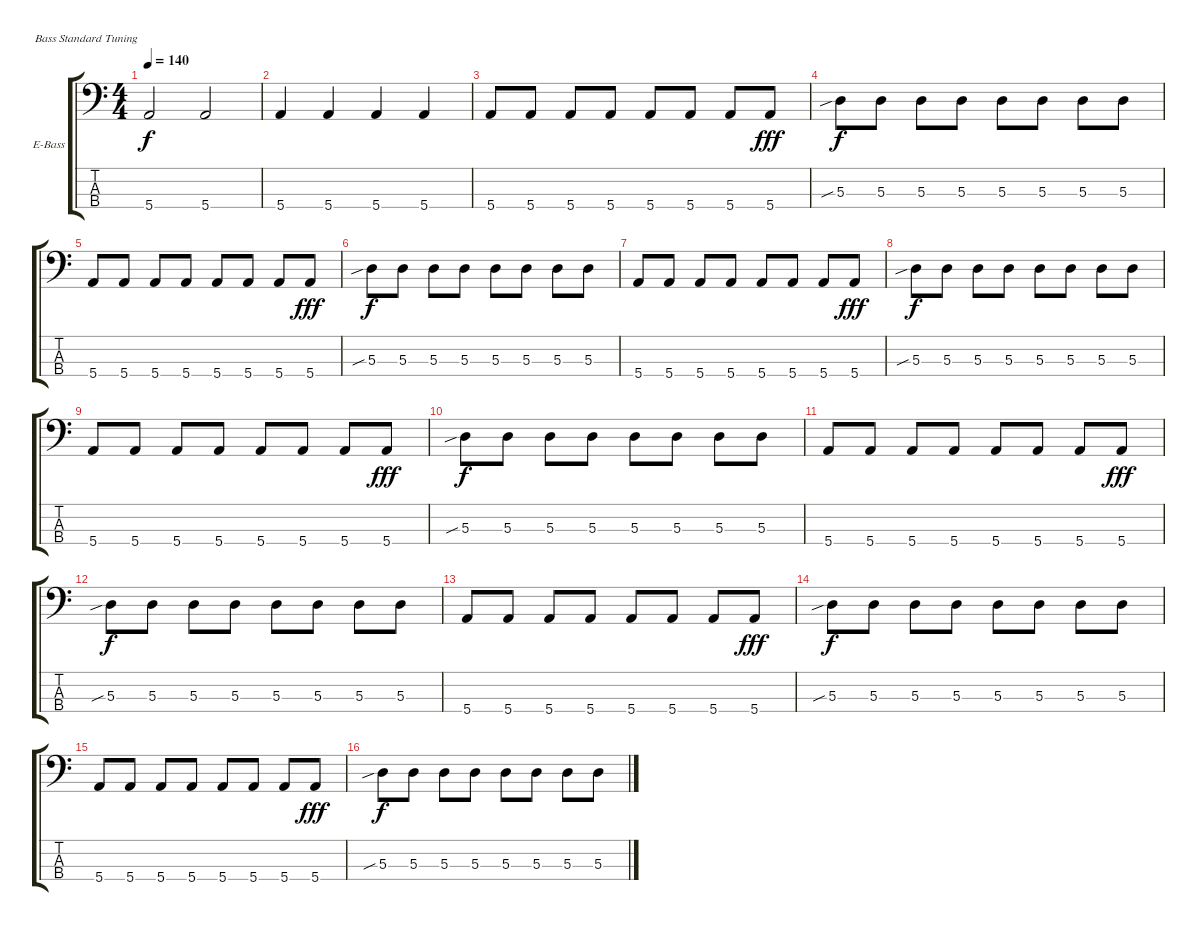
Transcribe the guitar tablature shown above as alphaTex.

\bracketExtendMode groupsimilarinstruments
\firstSystemTrackNameOrientation horizontal
\otherSystemsTrackNameOrientation horizontal
\track ("Cliff Williams" "E-Bass") {instrument electricbasspick}
\staff {score tabs}
\tuning (G2 D2 A1 E1)
\ts (4 4)
\tempo 140
\clef f4
\ks c
5.4.2{dy f} 5.4.2 |
5.4.4 5.4.4 5.4.4 5.4.4 |
5.4.8 5.4.8 5.4.8 5.4.8 5.4.8 5.4.8 5.4.8 5.4.8{dy fff} |
5.3{sib}.8{dy f} 5.3.8 5.3.8 5.3.8 5.3.8 5.3.8 5.3.8 5.3.8 |
5.4.8 5.4.8 5.4.8 5.4.8 5.4.8 5.4.8 5.4.8 5.4.8{dy fff} |
5.3{sib}.8{dy f} 5.3.8 5.3.8 5.3.8 5.3.8 5.3.8 5.3.8 5.3.8 |
5.4.8 5.4.8 5.4.8 5.4.8 5.4.8 5.4.8 5.4.8 5.4.8{dy fff} |
5.3{sib}.8{dy f} 5.3.8 5.3.8 5.3.8 5.3.8 5.3.8 5.3.8 5.3.8 |
5.4.8 5.4.8 5.4.8 5.4.8 5.4.8 5.4.8 5.4.8 5.4.8{dy fff} |
5.3{sib}.8{dy f} 5.3.8 5.3.8 5.3.8 5.3.8 5.3.8 5.3.8 5.3.8 |
5.4.8 5.4.8 5.4.8 5.4.8 5.4.8 5.4.8 5.4.8 5.4.8{dy fff} |
5.3{sib}.8{dy f} 5.3.8 5.3.8 5.3.8 5.3.8 5.3.8 5.3.8 5.3.8 |
5.4.8 5.4.8 5.4.8 5.4.8 5.4.8 5.4.8 5.4.8 5.4.8{dy fff} |
5.3{sib}.8{dy f} 5.3.8 5.3.8 5.3.8 5.3.8 5.3.8 5.3.8 5.3.8 |
5.4.8 5.4.8 5.4.8 5.4.8 5.4.8 5.4.8 5.4.8 5.4.8{dy fff} |
5.3{sib}.8{dy f} 5.3.8 5.3.8 5.3.8 5.3.8 5.3.8 5.3.8 5.3.8
